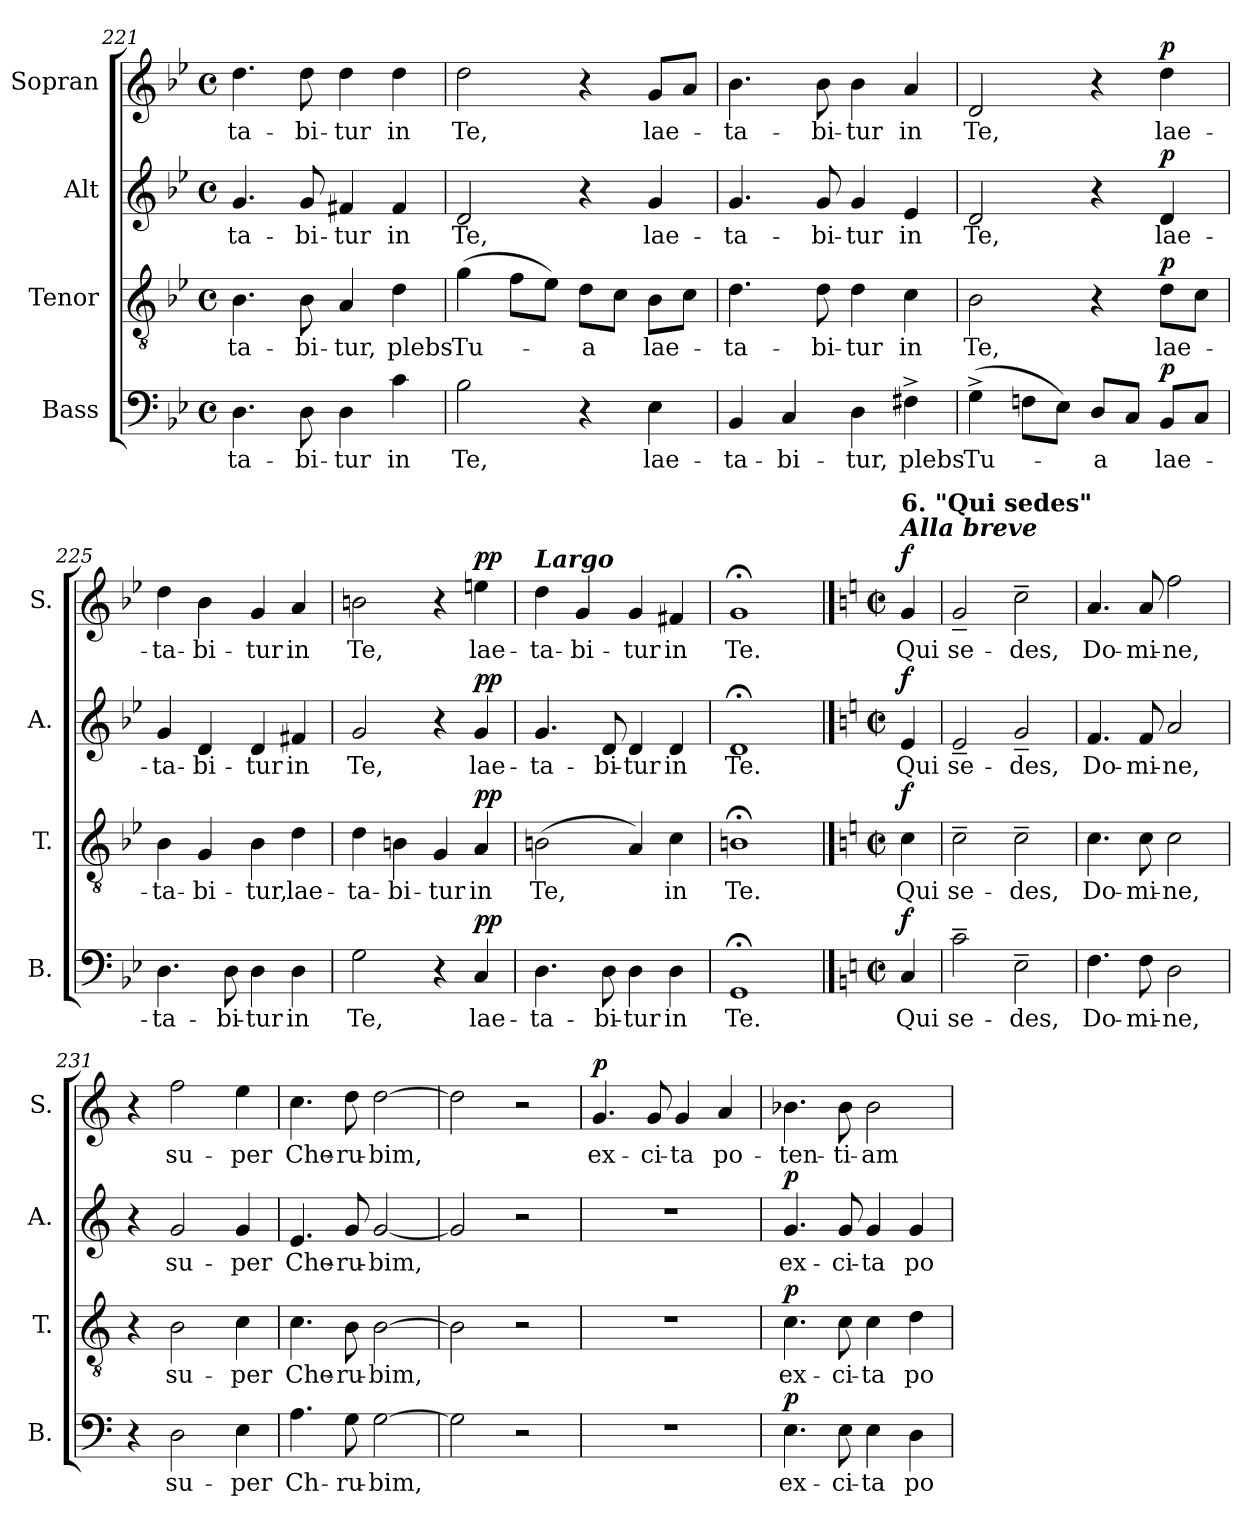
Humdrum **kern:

**kern	**text	**dynam	**kern	**text	**dynam	**kern	**text	**dynam	**kern	**text	**dynam
*part4	*part4	*part4	*part3	*part3	*part3	*part2	*part2	*part2	*part1	*part1	*part1
*staff4	*staff4	*staff4	*staff3	*staff3	*staff3	*staff2	*staff2	*staff2	*staff1	*staff1	*staff1
*I"Bass	*	*	*I"Tenor	*	*	*I"Alt	*	*	*I"Sopran	*	*
*I'B.	*	*	*I'T.	*	*	*I'A.	*	*	*I'S.	*	*
*clefF4	*	*	*clefGv2	*	*	*clefG2	*	*	*clefG2	*	*
*k[b-e-]	*	*	*k[b-e-]	*	*	*k[b-e-]	*	*	*k[b-e-]	*	*
*B-:	*	*	*B-:	*	*	*B-:	*	*	*B-:	*	*
*M4/4	*	*	*M4/4	*	*	*M4/4	*	*	*M4/4	*	*
*met(c)	*	*	*met(c)	*	*	*met(c)	*	*	*met(c)	*	*
=221	=221	=221	=221	=221	=221	=221	=221	=221	=221	=221	=221
!	!LO:LY:b	!	!	!LO:LY:b	!	!	!LO:LY:b	!	!	!LO:LY:b	!
4.D\	-ta-	.	4.B-\	-ta-	.	4.g/	-ta-	.	4.dd\	-ta-	.
!	!LO:LY:b	!	!	!LO:LY:b	!	!	!LO:LY:b	!	!	!LO:LY:b	!
8D\	-bi-	.	8B-\	-bi-	.	8g/	-bi-	.	8dd\	-bi-	.
!	!LO:LY:b	!	!	!LO:LY:b	!	!	!LO:LY:b	!	!	!LO:LY:b	!
4D\	-tur	.	4A/	-tur,	.	4f#X/	-tur	.	4dd\	-tur	.
!	!LO:LY:b	!	!	!LO:LY:b	!	!	!LO:LY:b	!	!	!LO:LY:b	!
4c\	in	.	4d\	plebs	.	4f#/	in	.	4dd\	in	.
=222	=222	=222	=222	=222	=222	=222	=222	=222	=222	=222	=222
!	!LO:LY:b	!	!	!LO:LY:b	!	!	!LO:LY:b	!	!	!LO:LY:b	!
2B-\	Te,	.	(>4g\	Tu-	.	2d/	Te,	.	2dd\	Te,	.
.	.	.	8f\L	.	.	.	.	.	.	.	.
.	.	.	8e-\J)	.	.	.	.	.	.	.	.
!	!	!	!	!LO:LY:b	!	!	!	!	!	!	!
4r	.	.	8d\L	-a	.	4r	.	.	4r	.	.
.	.	.	8c\J	.	.	.	.	.	.	.	.
!	!LO:LY:b	!	!	!LO:LY:b	!	!	!LO:LY:b	!	!	!LO:LY:b	!
4E-\	lae-	.	8B-\L	lae-	.	4g/	lae-	.	8g/L	lae-	.
.	.	.	8c\J	.	.	.	.	.	8a/J	.	.
=223	=223	=223	=223	=223	=223	=223	=223	=223	=223	=223	=223
!	!LO:LY:b	!	!	!LO:LY:b	!	!	!LO:LY:b	!	!	!LO:LY:b	!
4BB-/	-ta-	.	4.d\	-ta-	.	4.g/	-ta-	.	4.b-\	-ta-	.
!	!LO:LY:b	!	!	!	!	!	!	!	!	!	!
4C/	-bi-	.	.	.	.	.	.	.	.	.	.
!	!	!	!	!LO:LY:b	!	!	!LO:LY:b	!	!	!LO:LY:b	!
.	.	.	8d\	-bi-	.	8g/	-bi-	.	8b-\	-bi-	.
!	!LO:LY:b	!	!	!LO:LY:b	!	!	!LO:LY:b	!	!	!LO:LY:b	!
4D\	-tur,	.	4d\	-tur	.	4g/	-tur	.	4b-\	-tur	.
!	!LO:LY:b	!	!	!LO:LY:b	!	!	!LO:LY:b	!	!	!LO:LY:b	!
4F#X^>\	plebs	.	4c\	in	.	4e-/	in	.	4a/	in	.
!!LO:LB:g=z
=224	=224	=224	=224	=224	=224	=224	=224	=224	=224	=224	=224
!	!LO:LY:b	!	!	!LO:LY:b	!	!	!LO:LY:b	!	!	!LO:LY:b	!
(>4G^>\	Tu-	.	2B-\	Te,	.	2d/	Te,	.	2d/	Te,	.
8Fn\L	.	.	.	.	.	.	.	.	.	.	.
8E-\J)	.	.	.	.	.	.	.	.	.	.	.
!	!LO:LY:b	!	!	!	!	!	!	!	!	!	!
8D/L	-a	.	4r	.	.	4r	.	.	4r	.	.
8C/J	.	.	.	.	.	.	.	.	.	.	.
!	!LO:LY:b	!LO:DY:a	!	!LO:LY:b	!LO:DY:a	!	!LO:LY:b	!LO:DY:a	!	!LO:LY:b	!LO:DY:a
8BB-/L	lae-	p	8d\L	lae-	p	4d/	lae-	p	4dd\	lae-	p
8C/J	.	.	8c\J	.	.	.	.	.	.	.	.
=225	=225	=225	=225	=225	=225	=225	=225	=225	=225	=225	=225
!	!LO:LY:b	!	!	!LO:LY:b	!	!	!LO:LY:b	!	!	!LO:LY:b	!
4.D\	-ta-	.	4B-\	-ta-	.	4g/	-ta-	.	4dd\	-ta-	.
!	!	!	!	!LO:LY:b	!	!	!LO:LY:b	!	!	!LO:LY:b	!
.	.	.	4G/	-bi-	.	4d/	-bi-	.	4b-\	-bi-	.
!	!LO:LY:b	!	!	!	!	!	!	!	!	!	!
8D\	-bi-	.	.	.	.	.	.	.	.	.	.
!	!LO:LY:b	!	!	!LO:LY:b	!	!	!LO:LY:b	!	!	!LO:LY:b	!
4D\	-tur	.	4B-\	-tur,	.	4d/	-tur	.	4g/	-tur	.
!	!LO:LY:b	!	!	!LO:LY:b	!	!	!LO:LY:b	!	!	!LO:LY:b	!
4D\	in	.	4d\	lae-	.	4f#X/	in	.	4a/	in	.
=226	=226	=226	=226	=226	=226	=226	=226	=226	=226	=226	=226
!	!LO:LY:b	!	!	!LO:LY:b	!	!	!LO:LY:b	!	!	!LO:LY:b	!
2G\	Te,	.	4d\	-ta-	.	2g/	Te,	.	2bn\	Te,	.
!	!	!	!	!LO:LY:b	!	!	!	!	!	!	!
.	.	.	4Bn\	-bi-	.	.	.	.	.	.	.
!	!	!	!	!LO:LY:b	!	!	!	!	!	!	!
4r	.	.	4G/	-tur	.	4r	.	.	4r	.	.
!	!LO:LY:b	!LO:DY:a	!	!LO:LY:b	!LO:DY:a	!	!LO:LY:b	!LO:DY:a	!	!LO:LY:b	!LO:DY:a
4C/	lae-	pp	4A/	in	pp	4g/	lae-	pp	4een\	lae-	pp
=227	=227	=227	=227	=227	=227	=227	=227	=227	=227	=227	=227
!	!	!	!	!	!	!	!	!	!LO:TX:a:Bi:t=Largo	!	!
!	!LO:LY:b	!	!	!LO:LY:b	!	!	!LO:LY:b	!	!	!LO:LY:b	!
4.D\	-ta-	.	(>2Bn\	Te,	.	4.g/	-ta-	.	4dd\	-ta-	.
!	!	!	!	!	!	!	!	!	!	!LO:LY:b	!
.	.	.	.	.	.	.	.	.	4g/	-bi-	.
!	!LO:LY:b	!	!	!	!	!	!LO:LY:b	!	!	!	!
8D\	-bi-	.	.	.	.	8d/	-bi-	.	.	.	.
!	!LO:LY:b	!	!	!	!	!	!LO:LY:b	!	!	!LO:LY:b	!
4D\	-tur	.	4A/)	.	.	4d/	-tur	.	4g/	-tur	.
!	!LO:LY:b	!	!	!LO:LY:b	!	!	!LO:LY:b	!	!	!LO:LY:b	!
4D\	in	.	4c\	in	.	4d/	in	.	4f#X/	in	.
=228	=228	=228	=228	=228	=228	=228	=228	=228	=228	=228	=228
!	!LO:LY:b	!	!	!LO:LY:b	!	!	!LO:LY:b	!	!	!LO:LY:b	!
1GG;<	Te.	.	1Bn;<	Te.	.	1d;<	Te.	.	1g;<	Te.	.
!!LO:PB:g=z
==228X4	==228X4	==228X4	==228X4	==228X4	==228X4	==228X4	==228X4	==228X4	==228X4	==228X4	==228X4
*k[]	*	*	*k[]	*	*	*k[]	*	*	*k[]	*	*
*C:	*	*	*C:	*	*	*C:	*	*	*C:	*	*
*M2/2	*	*	*M2/2	*	*	*M2/2	*	*	*M2/2	*	*
*met(c|)	*	*	*met(c|)	*	*	*met(c|)	*	*	*met(c|)	*	*
!	!	!	!	!	!	!	!	!	!LO:TX:a:Bi:t=Alla breve	!	!
!	!	!	!	!	!	!	!	!	!LO:TX:a:B:t=6. "Qui sedes"	!	!
!	!LO:LY:b	!LO:DY:a	!	!LO:LY:b	!LO:DY:a	!	!LO:LY:b	!LO:DY:a	!	!LO:LY:b	!LO:DY:a
4C/	Qui	f	4c\	Qui	f	4e/	Qui	f	4g/	Qui	f
=229	=229	=229	=229	=229	=229	=229	=229	=229	=229	=229	=229
!	!LO:LY:b	!	!	!LO:LY:b	!	!	!LO:LY:b	!	!	!LO:LY:b	!
2c~>\	se-	.	2c~>\	se-	.	2e~</	se-	.	2g~</	se-	.
!	!LO:LY:b	!	!	!LO:LY:b	!	!	!LO:LY:b	!	!	!LO:LY:b	!
2E~>\	-des,	.	2c~>\	-des,	.	2g~</	-des,	.	2cc~>\	-des,	.
=230	=230	=230	=230	=230	=230	=230	=230	=230	=230	=230	=230
!	!LO:LY:b	!	!	!LO:LY:b	!	!	!LO:LY:b	!	!	!LO:LY:b	!
4.F\	Do-	.	4.c\	Do-	.	4.f/	Do-	.	4.a/	Do-	.
!	!LO:LY:b	!	!	!LO:LY:b	!	!	!LO:LY:b	!	!	!LO:LY:b	!
8F\	-mi-	.	8c\	-mi-	.	8f/	-mi-	.	8a/	-mi-	.
!	!LO:LY:b	!	!	!LO:LY:b	!	!	!LO:LY:b	!	!	!LO:LY:b	!
2D\	-ne,	.	2c\	-ne,	.	2a/	-ne,	.	2ff\	-ne,	.
=231	=231	=231	=231	=231	=231	=231	=231	=231	=231	=231	=231
4r	.	.	4r	.	.	4r	.	.	4r	.	.
!	!LO:LY:b	!	!	!LO:LY:b	!	!	!LO:LY:b	!	!	!LO:LY:b	!
2D\	su-	.	2B\	su-	.	2g/	su-	.	2ff\	su-	.
!	!LO:LY:b	!	!	!LO:LY:b	!	!	!LO:LY:b	!	!	!LO:LY:b	!
4E\	-per	.	4c\	-per	.	4g/	-per	.	4ee\	-per	.
=232	=232	=232	=232	=232	=232	=232	=232	=232	=232	=232	=232
!	!LO:LY:b	!	!	!LO:LY:b	!	!	!LO:LY:b	!	!	!LO:LY:b	!
4.A\	Ch-	.	4.c\	Che-	.	4.e/	Che-	.	4.cc\	Che-	.
!	!LO:LY:b	!	!	!LO:LY:b	!	!	!LO:LY:b	!	!	!LO:LY:b	!
8G\	-ru-	.	8B\	-ru-	.	8g/	-ru-	.	8dd\	-ru-	.
!	!LO:LY:b	!	!	!LO:LY:b	!	!	!LO:LY:b	!	!	!LO:LY:b	!
[2G\	-bim,	.	[2B\	-bim,	.	[2g/	-bim,	.	[2dd\	-bim,	.
=233	=233	=233	=233	=233	=233	=233	=233	=233	=233	=233	=233
2G\]	.	.	2B\]	.	.	2g/]	.	.	2dd\]	.	.
2r	.	.	2r	.	.	2r	.	.	2r	.	.
=234	=234	=234	=234	=234	=234	=234	=234	=234	=234	=234	=234
!	!	!	!	!	!	!	!	!	!	!LO:LY:b	!LO:DY:a
1r	.	.	1r	.	.	1r	.	.	4.g/	ex-	p
!	!	!	!	!	!	!	!	!	!	!LO:LY:b	!
.	.	.	.	.	.	.	.	.	8g/	-ci-	.
!	!	!	!	!	!	!	!	!	!	!LO:LY:b	!
.	.	.	.	.	.	.	.	.	4g/	-ta	.
!	!	!	!	!	!	!	!	!	!	!LO:LY:b	!
.	.	.	.	.	.	.	.	.	4a/	po-	.
=235	=235	=235	=235	=235	=235	=235	=235	=235	=235	=235	=235
!	!LO:LY:b	!LO:DY:a	!	!LO:LY:b	!LO:DY:a	!	!LO:LY:b	!LO:DY:a	!	!LO:LY:b	!
4.E\	ex-	p	4.c\	ex-	p	4.g/	ex-	p	4.b-X\	-ten-	.
!	!LO:LY:b	!	!	!LO:LY:b	!	!	!LO:LY:b	!	!	!LO:LY:b	!
8E\	-ci-	.	8c\	-ci-	.	8g/	-ci-	.	8b-\	-ti-	.
!	!LO:LY:b	!	!	!LO:LY:b	!	!	!LO:LY:b	!	!	!LO:LY:b	!
4E\	-ta	.	4c\	-ta	.	4g/	-ta	.	2b-\	-am	.
!	!LO:LY:b	!	!	!LO:LY:b	!	!	!LO:LY:b	!	!	!	!
4D\	po-	.	4d\	po-	.	4g/	po-	.	.	.	.
=	=	=	=	=	=	=	=	=	=	=	=
*-	*-	*-	*-	*-	*-	*-	*-	*-	*-	*-	*-
